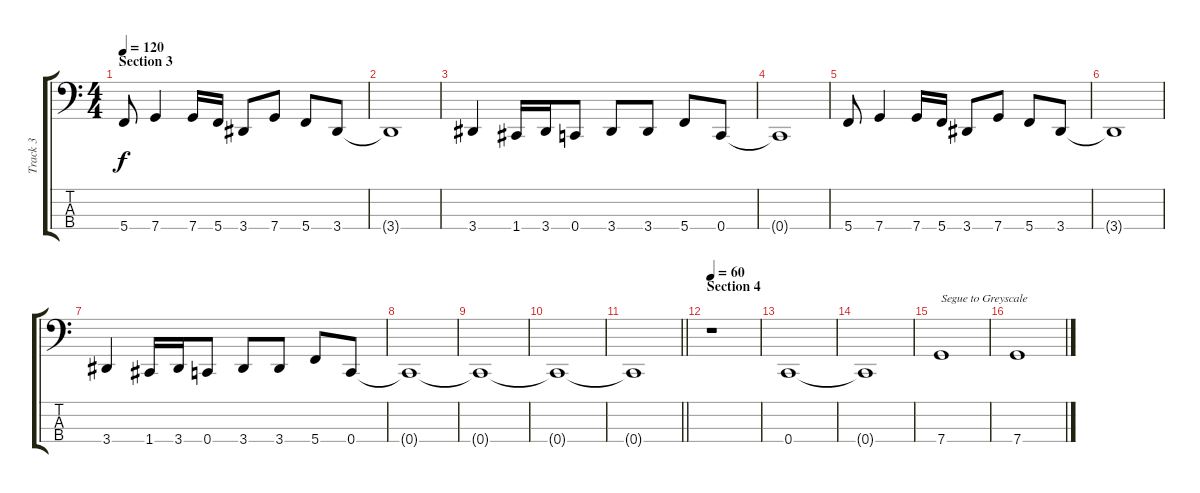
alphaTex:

\track ("Track 3" "Track 3") {instrument electricbasspick}
\staff {score tabs}
\tuning (F2 C2 G1 C1) {hide}
\ts (4 4)
\section ("" "Section 3")
\tempo 120
\clef f4
\ks c
5.4.8{dy f} 7.4.4 7.4.16 5.4.16 3.4.8 7.4.8 5.4.8 3.4.8 |
3.4{t}.1 |
3.4.4 1.4.16 3.4.16 0.4.8 3.4.8 3.4.8 5.4.8 0.4.8 |
0.4{t}.1 |
5.4.8 7.4.4 7.4.16 5.4.16 3.4.8 7.4.8 5.4.8 3.4.8 |
3.4{t}.1 |
3.4.4 1.4.16 3.4.16 0.4.8 3.4.8 3.4.8 5.4.8 0.4.8 |
0.4{t}.1 |
0.4{t}.1 |
0.4{t}.1 |
\barLineRight lightlight
0.4{t}.1 |
\section ("" "Section 4")
\tempo 60
r.1 |
0.4.1 |
0.4{t}.1 |
7.4.1{txt "Segue to Greyscale"} |
7.4.1
